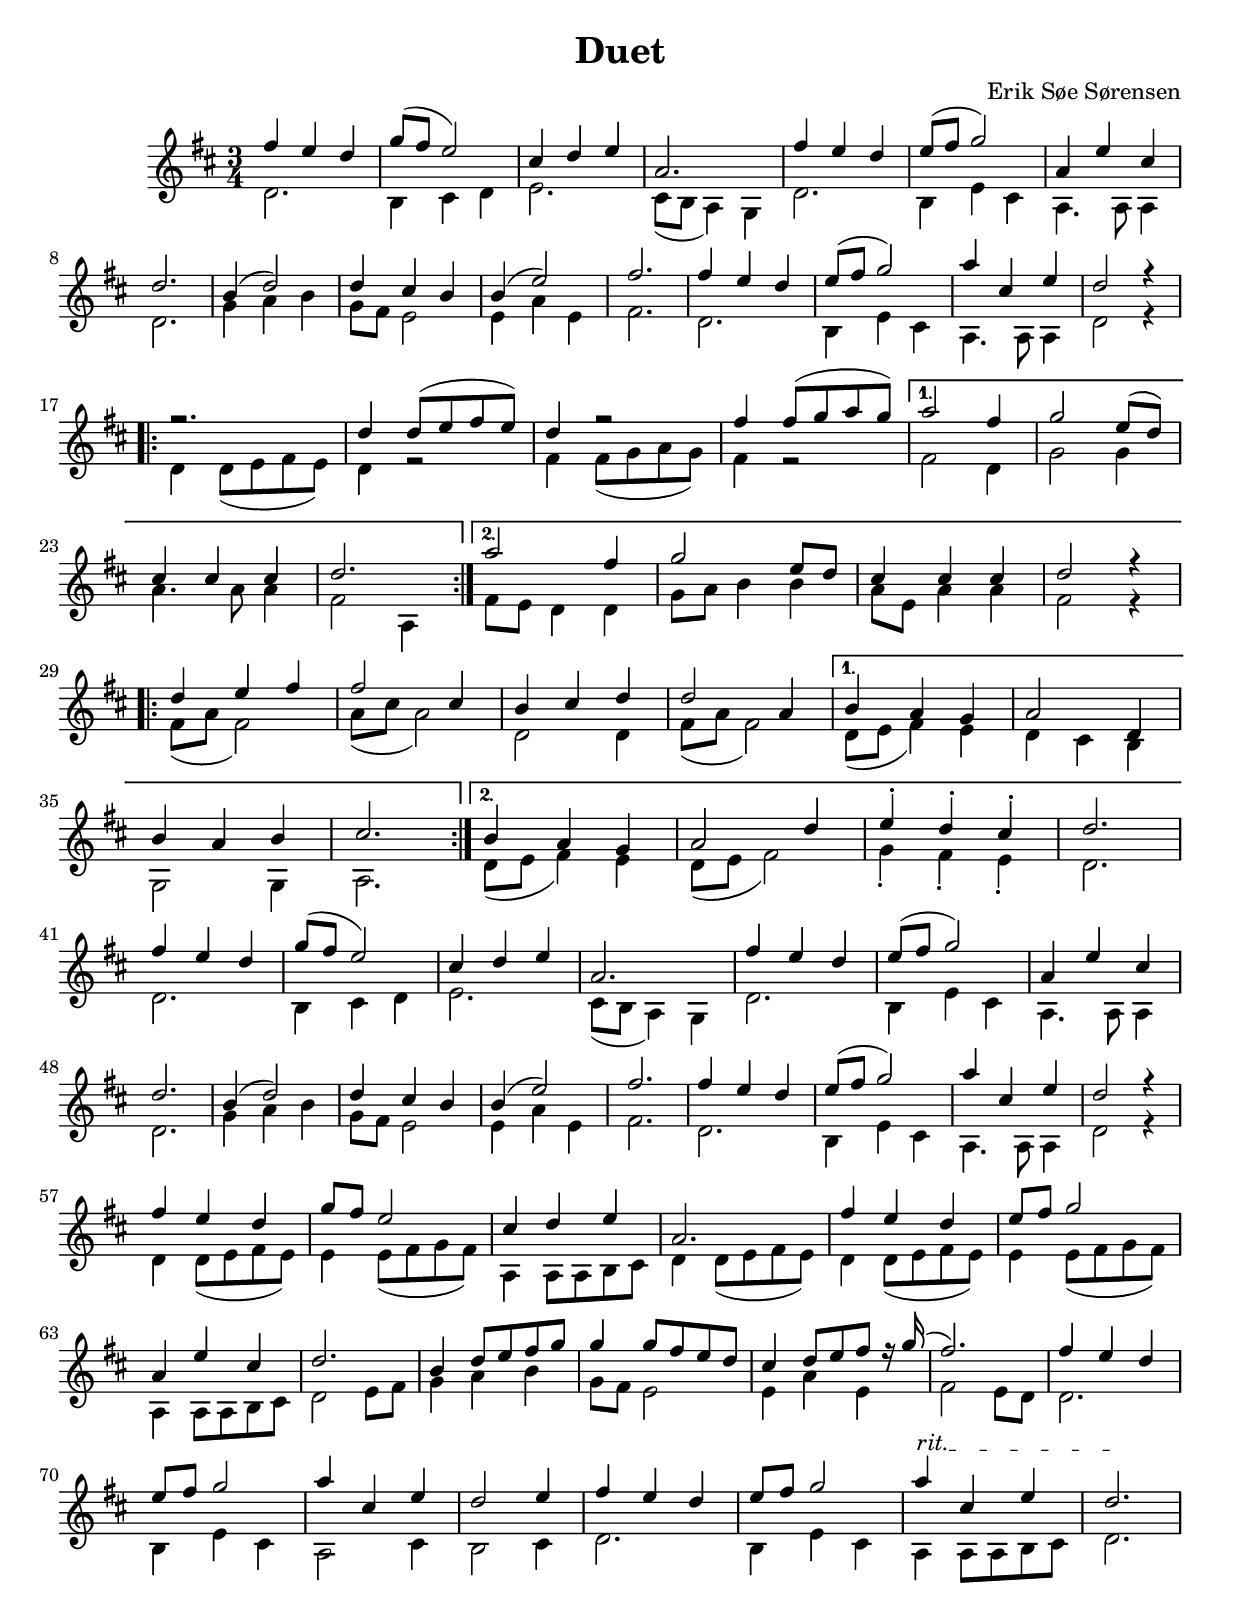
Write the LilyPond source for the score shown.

				% Komponeret 26/10-19
				% Erik Søe Sørensen

%% Mål: Duet, 2 violiner, 3/4 takt.
%\include "event-listener.ly"

\version "2.18.2"
\header {
  title = "Duet"
  composer = "Erik Søe Sørensen"
}

rit = { \override TextSpanner.bound-details.left.text = \markup { "rit." } }

PartOne = {
      %% "A"
      %% I ii V I
      <<
      	\context Voice = "Violin 1" \relative {|e'4 d c | f8( e d2)}
	\context Voice = "Violin 2" \relative {|c2. | a4 b c }
      >>
      <<
	\context Voice = "Violin 1" \relative {|b4 c d | g,2.}
	\context Voice = "Violin 2" \relative {|d2. | b8( a g4) f  }
      >>
      %% I ii V I
      <<
      	\context Voice = "Violin 1" \relative {|e'4 d c | d8( e f2)}
	\context Voice = "Violin 2" \relative {|c2. | a4 d b }
      >>
      <<
	\context Voice = "Violin 1" \relative {|g4 d' b | c2. }
	\context Voice = "Violin 2" \relative {|g,4. g8 g4 | c2. }
      >>

      %% "B"
      %% IV IV V vi(?)
      <<
      	\context Voice = "Violin 1" \relative {|a4( c2) | c4 b a}
      	\context Voice = "Violin 2" \relative {|f4 g a | f8 e d2}
      >>
      <<
       	\context Voice = "Violin 1" \relative {|a4( d2) | e2.}
       	\context Voice = "Violin 2" \relative {|d4 g d | e2.}
       >>

      %% "A"
      %% I ii V I
      <<
	\context Voice = "Violin 1" \relative {|e'4 d c | d8( e f2)}
	\context Voice = "Violin 2" \relative {|c2. | a4 d b }
      >>
      <<
	\context Voice = "Violin 1" \relative {|g'4 b, d | c2 r4 }
	\context Voice = "Violin 2" \relative {|g,4. g8 g4 | c2 r4 }
      >>
    }

PartTwo = {
  \repeat volta 2 {
      %% "C", rep.1
      %% I I I I
      <<
	\context Voice = "Violin 1" \relative {|r2. | c'4 c8( d e d)}
	\context Voice = "Violin 2" \relative {|c4 c8( d e d) | c4 r2 |}
      >>
      <<
	\context Voice = "Violin 1" \relative {|c'4 r2 | e4 e8( f g f) }
	\context Voice = "Violin 2" \relative {|e4 e8( f g f) | e4 r2}
      >>
    } \alternative {
      {%% I IV V I
      <<
	\context Voice = "Violin 1" \relative {|g'2 e4 | f2 d8( c8)}
	\context Voice = "Violin 2" \relative {|e2  c4 | f2 f4|}
      >>
      <<
	\context Voice = "Violin 1" \relative {|b4 b b | c2.}  % Staccatto here?
	\context Voice = "Violin 2" \relative {|g4. g8 g4 | e2 g,4}
      >>}

      {%% I IV V I
     <<
     	\context Voice = "Violin 1" \relative {|g'2 e4 | f2 d8 c8}
     	\context Voice = "Violin 2" \relative {|e8 d8 c4 c4 | f8 g8 a4 a4|}
     >>
     <<
     	\context Voice = "Violin 1" \relative {|b4 b b | c2 r4}
     	\context Voice = "Violin 2" \relative {|g8 d8 g4 g4 | e2 r4}
     >>}
      % <<
      % 	%\context Voice = "Violin 1" \relative {|g'4 g8 g8 f8 e8 | f4 f8 f d c}
      % 	\context Voice = "Violin 1" \relative {|g'4 g8 f8 e4 | f4 f8 d c4}
      % 	%\context Voice = "Violin 2" \relative {|c2 d8 e8| f2 f8 f8|}
      % 	\context Voice = "Violin 2" \relative {|c4. d8 c4| f2 f4|}
      % >>
      % <<
      % 	\context Voice = "Violin 1" \relative {|b4 b8 b8 b4 | c2.}
      % 	\context Voice = "Violin 2" \relative {|g4. d8 g4 | e2.}
      % >>}
      }
    }

PartThree = {
  \repeat volta 2 {
      %% "D"
      %% I ii vi I
      <<
	\context Voice = "Violin 1" \relative {|c'4 d e | e2 b4| a4 b c | c2 g4|}
	\context Voice = "Violin 2" \relative {|e8( g e2) | g8( b g2) | c,2 c4 | e8( g e2)|}
      >>
      } \alternative {
      %% vi I IV V
      <<
	\context Voice = "Violin 1" \relative {|a4 g f| g2 c,4 | a'4 g a | b2.}
	\context Voice = "Violin 2" \relative {|c8( d e4) d4 | c4 b a |f2 f4|g2.}
      >>

      %% I ii vi I
      % <<
      % 	\context Voice = "Violin 1" \relative {|c'4 d e | e2 b4| a4 b c | c2 g4|}
      % 	\context Voice = "Violin 2" \relative {|e8 g e2 | g8 b g2 | c,8 e c2 | e8 g e2|}
      % >>
      %% vi I IV V
      <<
	\context Voice = "Violin 1" \relative {|a4 g f| g2 c4| d4\staccato c\staccato b\staccato| c2.}
	\context Voice = "Violin 2" \relative {|c8( d e4) d4 | c8( d8 e2)|f4\staccato e\staccato d\staccato | c2. }
      >>
      }
    }

PartFourSynthesis = {
      %% "A"+"D" synthesis
      %% I I I I
      <<
     	\context Voice = "Violin 1" \relative {|e'4 d c|f8 e d2}
     	\context Voice = "Violin 2" \relative {|c4 c8( d e d) | d4 d8( e f e) |}
      >>
      <<
     	\context Voice = "Violin 1" \relative {|b4 c d | g,2.}
     	\context Voice = "Violin 2" \relative {|g,4 g8 g a b | c4 c8( d e d) |}
      >>
      %% I ii V I
      <<
      	\context Voice = "Violin 1" \relative {|e'4 d c | d8 e f2}
     	\context Voice = "Violin 2" \relative {|c4 c8( d e d) | d4 d8( e f e) |}
      >>
      <<
      	\context Voice = "Violin 1" \relative {|g4 d' b | c2. }
     	\context Voice = "Violin 2" \relative {|g,4 g8 g a b | c2 d8 e |}
      >>

      %% IV IV V vi(?)
      <<
      	\context Voice = "Violin 1" \relative {|a4 c8 d e f | f4 f8 e d c}
      	\context Voice = "Violin 2" \relative {|f4 g a | f8 e d2}
      >>
      <<
       	\context Voice = "Violin 1" \relative {|b4 c8 d e r16 f16( | e2.)}
       	\context Voice = "Violin 2" \relative {|d4 g d | e2 d8 c}
       >>

      %% I ii V ii
      <<
      	\context Voice = "Violin 1" \relative {|e'4 d c | d8 e f2}
      	\context Voice = "Violin 2" \relative {|c2. | a4 d b }
      >>
      <<
      	\context Voice = "Violin 1" \relative {|g'4 b, d | c2 d4 }
      	\context Voice = "Violin 2" \relative {|g,2 b4 | a2 b4} % D.C
      >>
      %% Repetition, with PAC:
      %% I ii V I
      <<
      	\context Voice = "Violin 1" \relative {|e'4 d c | d8 e f2}
      	\context Voice = "Violin 2" \relative {|c2. | a4 d b }
      >>
      <<
      	\context Voice = "Violin 1" \relative {|g'4 b, d | c2.}
%      	\context Voice = "Violin 2" \relative {|g,2 b4 | c2.} % Replaced with decoration
      	\context Voice = "Violin 2" \relative {\rit
					       |g,4\startTextSpan g8 g a b | c2.\stopTextSpan |}
      >>
  }
musik = \transpose c d' {
    \time 3/4
    \key c \major
    {
      <<
	%% Create voices:
	\context Voice = "Violin 1" {\voiceOne}
	\context Voice = "Violin 2" {\voiceTwo}
      >>

      \PartOne
      \break
      \PartTwo
      \break
      \PartThree
      \break
      \PartOne
      \break
      \PartFourSynthesis

}
  }
\score {
  \musik
  \layout { }
  }
%showLastLength = R1*48
\score {
  \new Staff \with {midiInstrument = #"violin"} {
    \unfoldRepeats \musik
  }
  \midi {
    midiInstrument = violin
    \tempo 4 = 120
  }
}
